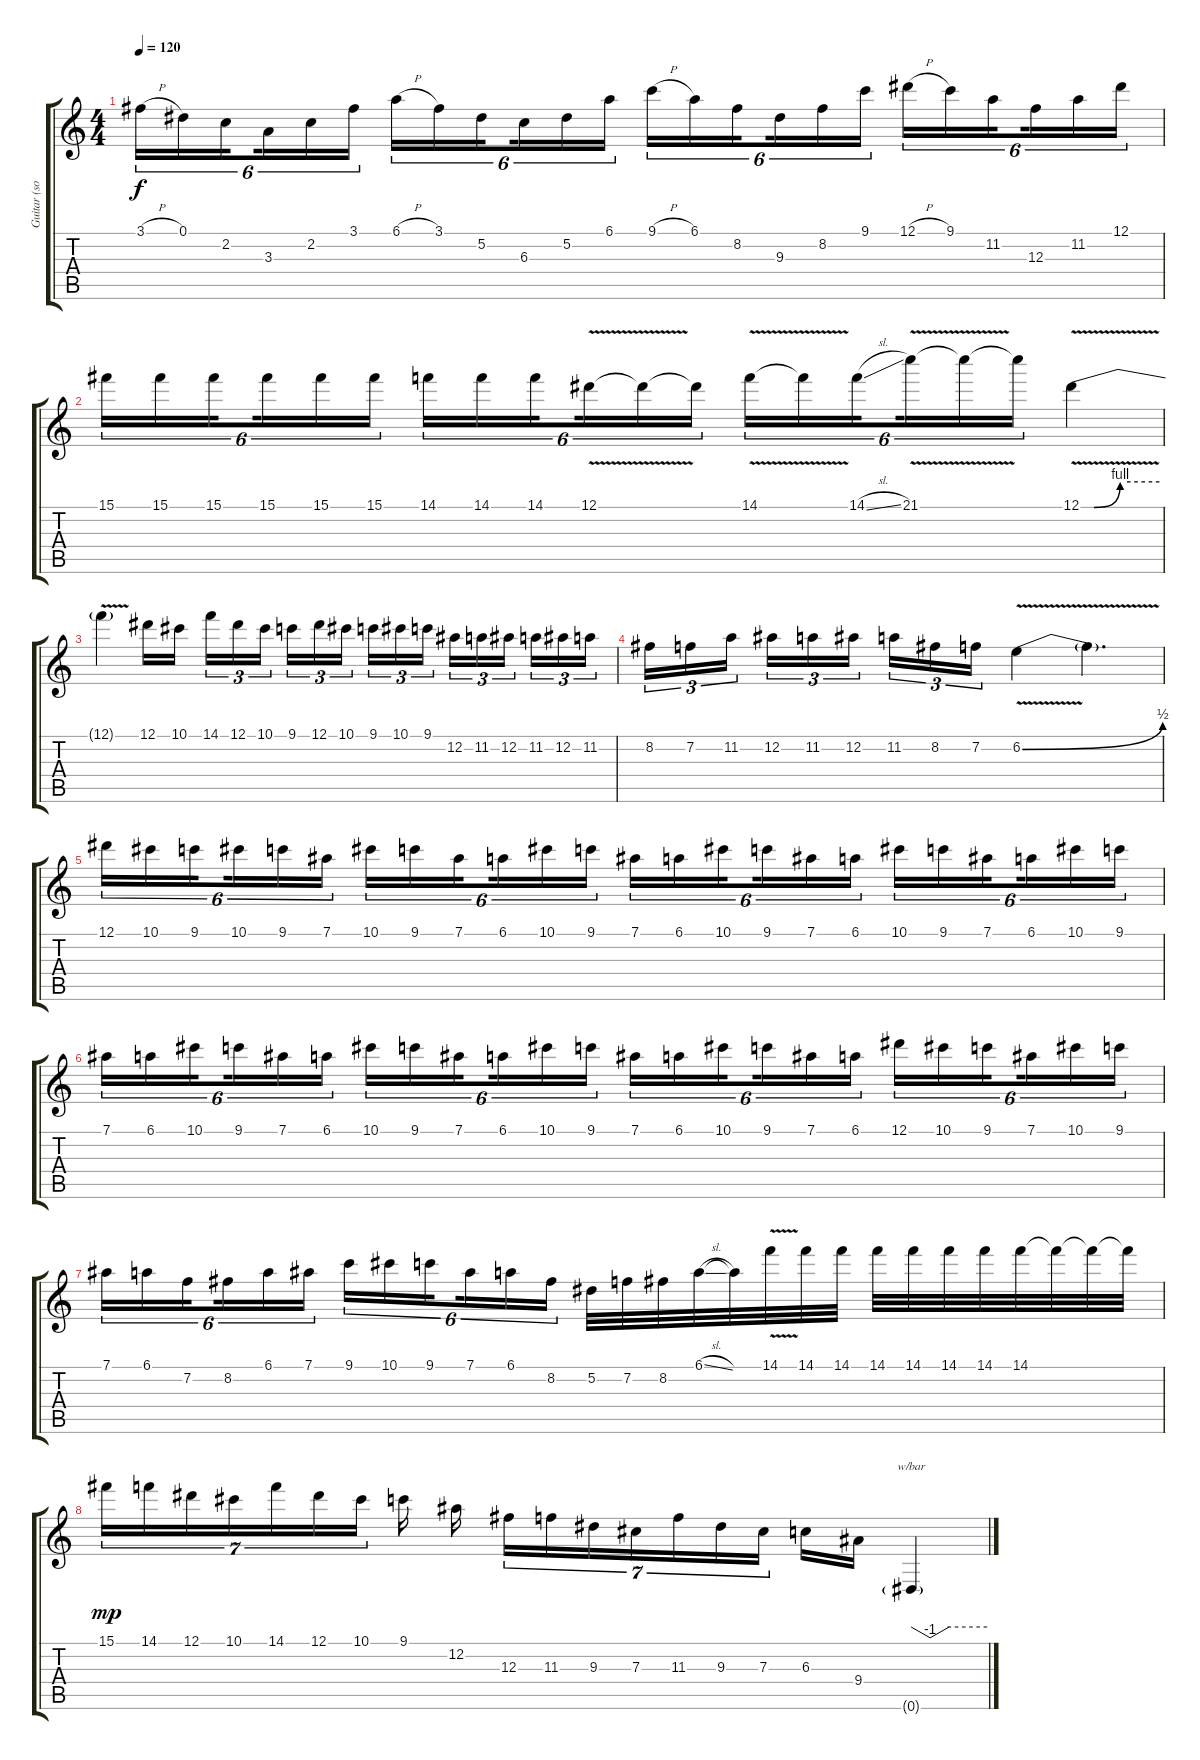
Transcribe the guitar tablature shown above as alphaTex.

\track ("Guitar (solo)" "Guitar (so") {instrument overdrivenguitar}
\staff {score tabs}
\tuning (Eb4 Bb3 Gb3 Db3 Ab2 Eb2) {hide}
\ts (4 4)
\tempo 120
\clef g2
\ks c
3.1{h}.16{tu (6 4) dy f balance 8} 0.1.16{tu (6 4)} 2.2.16{tu (6 4) beam splitsecondary} 3.3.16{tu (6 4)} 2.2.16{tu (6 4)} 3.1.16{tu (6 4)} 6.1{h}.16{tu (6 4)} 3.1.16{tu (6 4)} 5.2.16{tu (6 4) beam splitsecondary} 6.3.16{tu (6 4)} 5.2.16{tu (6 4)} 6.1.16{tu (6 4)} 9.1{h}.16{tu (6 4)} 6.1.16{tu (6 4)} 8.2.16{tu (6 4) beam splitsecondary} 9.3.16{tu (6 4)} 8.2.16{tu (6 4)} 9.1.16{tu (6 4)} 12.1{h}.16{tu (6 4)} 9.1.16{tu (6 4)} 11.2.16{tu (6 4) beam splitsecondary} 12.3.16{tu (6 4)} 11.2.16{tu (6 4)} 12.1.16{tu (6 4)} |
15.1.16{tu (6 4) balance 8} 15.1.16{tu (6 4)} 15.1.16{tu (6 4) beam splitsecondary} 15.1.16{tu (6 4)} 15.1.16{tu (6 4)} 15.1.16{tu (6 4)} 14.1.16{tu (6 4)} 14.1.16{tu (6 4)} 14.1.16{tu (6 4) beam splitsecondary} 12.1{v}.16{tu (6 4)} 12.1{t}.16{tu (6 4)} 12.1{t}.16{tu (6 4)} 14.1{v}.16{tu (6 4)} 14.1{t}.16{tu (6 4)} 14.1{sl}.16{tu (6 4) beam splitsecondary} 21.1{v}.16{tu (6 4)} 21.1{t}.16{tu (6 4)} 21.1{t}.16{tu (6 4)} 12.1{be (custom 0 0 10 0 30 4 60 4) v}.4 |
12.1{t}.4{balance 8} 12.1.16 10.1.16{beam splitsecondary} 14.1.16{tu (3 2)} 12.1.16{tu (3 2)} 10.1.16{tu (3 2)} 9.1.16{tu (3 2)} 12.1.16{tu (3 2)} 10.1.16{tu (3 2) beam splitsecondary} 9.1.16{tu (3 2)} 10.1.16{tu (3 2)} 9.1.16{tu (3 2)} 12.2.16{tu (3 2)} 11.2.16{tu (3 2)} 12.2.16{tu (3 2) beam splitsecondary} 11.2.16{tu (3 2)} 12.2.16{tu (3 2)} 11.2.16{tu (3 2)} |
8.2.16{tu (3 2) balance 8} 7.2.16{tu (3 2)} 11.2.16{tu (3 2) beam splitsecondary} 12.2.16{tu (3 2)} 11.2.16{tu (3 2)} 12.2.16{tu (3 2)} 11.2.16{tu (3 2)} 8.2.16{tu (3 2)} 7.2.16{tu (3 2)} 6.2{be (bend 0 0 60 2) v}.4 6.2{t}.4{d} |
12.1.16{tu (6 4) balance 8} 10.1.16{tu (6 4)} 9.1.16{tu (6 4) beam splitsecondary} 10.1.16{tu (6 4)} 9.1.16{tu (6 4)} 7.1.16{tu (6 4)} 10.1.16{tu (6 4)} 9.1.16{tu (6 4)} 7.1.16{tu (6 4) beam splitsecondary} 6.1.16{tu (6 4)} 10.1.16{tu (6 4)} 9.1.16{tu (6 4)} 7.1.16{tu (6 4)} 6.1.16{tu (6 4)} 10.1.16{tu (6 4) beam splitsecondary} 9.1.16{tu (6 4)} 7.1.16{tu (6 4)} 6.1.16{tu (6 4)} 10.1.16{tu (6 4)} 9.1.16{tu (6 4)} 7.1.16{tu (6 4) beam splitsecondary} 6.1.16{tu (6 4)} 10.1.16{tu (6 4)} 9.1.16{tu (6 4)} |
7.1.16{tu (6 4)} 6.1.16{tu (6 4)} 10.1.16{tu (6 4) beam splitsecondary} 9.1.16{tu (6 4)} 7.1.16{tu (6 4)} 6.1.16{tu (6 4)} 10.1.16{tu (6 4)} 9.1.16{tu (6 4)} 7.1.16{tu (6 4) beam splitsecondary} 6.1.16{tu (6 4)} 10.1.16{tu (6 4)} 9.1.16{tu (6 4)} 7.1.16{tu (6 4)} 6.1.16{tu (6 4)} 10.1.16{tu (6 4) beam splitsecondary} 9.1.16{tu (6 4)} 7.1.16{tu (6 4)} 6.1.16{tu (6 4)} 12.1.16{tu (6 4)} 10.1.16{tu (6 4)} 9.1.16{tu (6 4) beam splitsecondary} 7.1.16{tu (6 4)} 10.1.16{tu (6 4)} 9.1.16{tu (6 4)} |
7.1.16{tu (6 4) balance 8} 6.1.16{tu (6 4)} 7.2.16{tu (6 4) beam splitsecondary} 8.2.16{tu (6 4)} 6.1.16{tu (6 4)} 7.1.16{tu (6 4)} 9.1.16{tu (6 4)} 10.1.16{tu (6 4)} 9.1.16{tu (6 4) beam splitsecondary} 7.1.16{tu (6 4)} 6.1.16{tu (6 4)} 8.2.16{tu (6 4)} 5.2.32 7.2.32 8.2.32 6.1{sl}.32 6.1{t}.32 14.1{v}.32 14.1.32 14.1.32 14.1.32 14.1.32 14.1.32 14.1.32 14.1.32 14.1{t}.32 14.1{t}.32 14.1{t}.32 |
15.1.16{tu (7 4) dy mp balance 8} 14.1.16{tu (7 4)} 12.1.16{tu (7 4)} 10.1.16{tu (7 4)} 14.1.16{tu (7 4)} 12.1.16{tu (7 4)} 10.1.16{tu (7 4)} 9.1.16 12.2.16{beam splitsecondary} 12.3.16{tu (7 4)} 11.3.16{tu (7 4)} 9.3.16{tu (7 4)} 7.3.16{tu (7 4)} 11.3.16{tu (7 4)} 9.3.16{tu (7 4)} 7.3.16{tu (7 4) beam splitsecondary} 6.3.16 9.4.16 0.6{g}.4{tbe (custom default 0 0 15 -4 30 0 60 0)}
